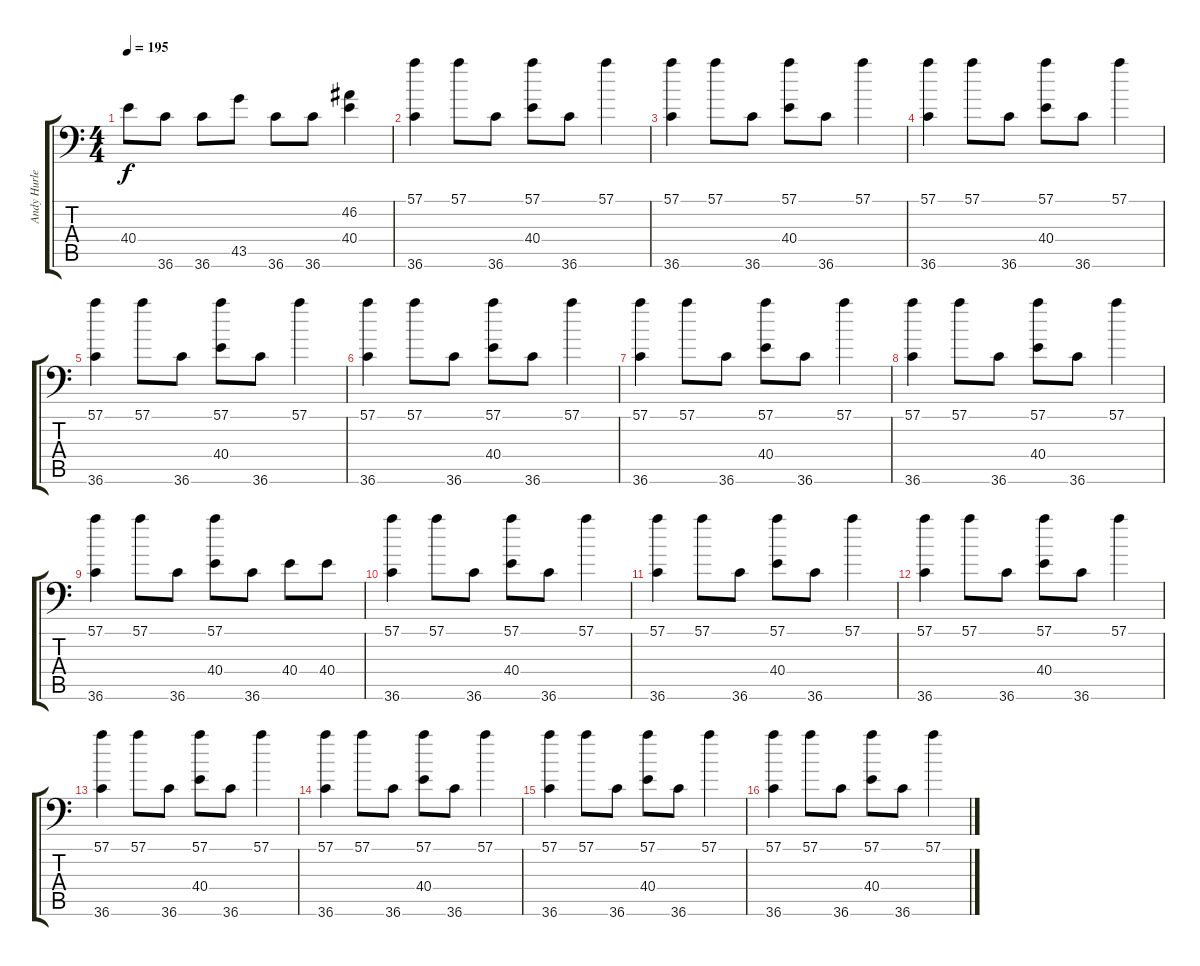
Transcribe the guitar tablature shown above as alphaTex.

\track ("Andy Hurley - Drums" "Andy Hurle") {instrument acousticgrandpiano}
\staff {score tabs}
\tuning (C-1 C-1 C-1 C-1 C-1 C-1) {hide}
\ts (4 4)
\tempo 195
\clef f4
\ks c
40.4.8{dy f} 36.6.8 36.6.8 43.5.8 36.6.8 36.6.8 (46.2 40.4).4 |
(57.1 36.6).4 57.1.8 36.6.8 (57.1 40.4).8 36.6.8 57.1.4 |
(57.1 36.6).4 57.1.8 36.6.8 (57.1 40.4).8 36.6.8 57.1.4 |
(57.1 36.6).4 57.1.8 36.6.8 (57.1 40.4).8 36.6.8 57.1.4 |
(57.1 36.6).4 57.1.8 36.6.8 (57.1 40.4).8 36.6.8 57.1.4 |
(57.1 36.6).4 57.1.8 36.6.8 (57.1 40.4).8 36.6.8 57.1.4 |
(57.1 36.6).4 57.1.8 36.6.8 (57.1 40.4).8 36.6.8 57.1.4 |
(57.1 36.6).4 57.1.8 36.6.8 (57.1 40.4).8 36.6.8 57.1.4 |
(57.1 36.6).4 57.1.8 36.6.8 (57.1 40.4).8 36.6.8 40.4.8 40.4.8 |
(57.1 36.6).4 57.1.8 36.6.8 (57.1 40.4).8 36.6.8 57.1.4 |
(57.1 36.6).4 57.1.8 36.6.8 (57.1 40.4).8 36.6.8 57.1.4 |
(57.1 36.6).4 57.1.8 36.6.8 (57.1 40.4).8 36.6.8 57.1.4 |
(57.1 36.6).4 57.1.8 36.6.8 (57.1 40.4).8 36.6.8 57.1.4 |
(57.1 36.6).4 57.1.8 36.6.8 (57.1 40.4).8 36.6.8 57.1.4 |
(57.1 36.6).4 57.1.8 36.6.8 (57.1 40.4).8 36.6.8 57.1.4 |
(57.1 36.6).4 57.1.8 36.6.8 (57.1 40.4).8 36.6.8 57.1.4
